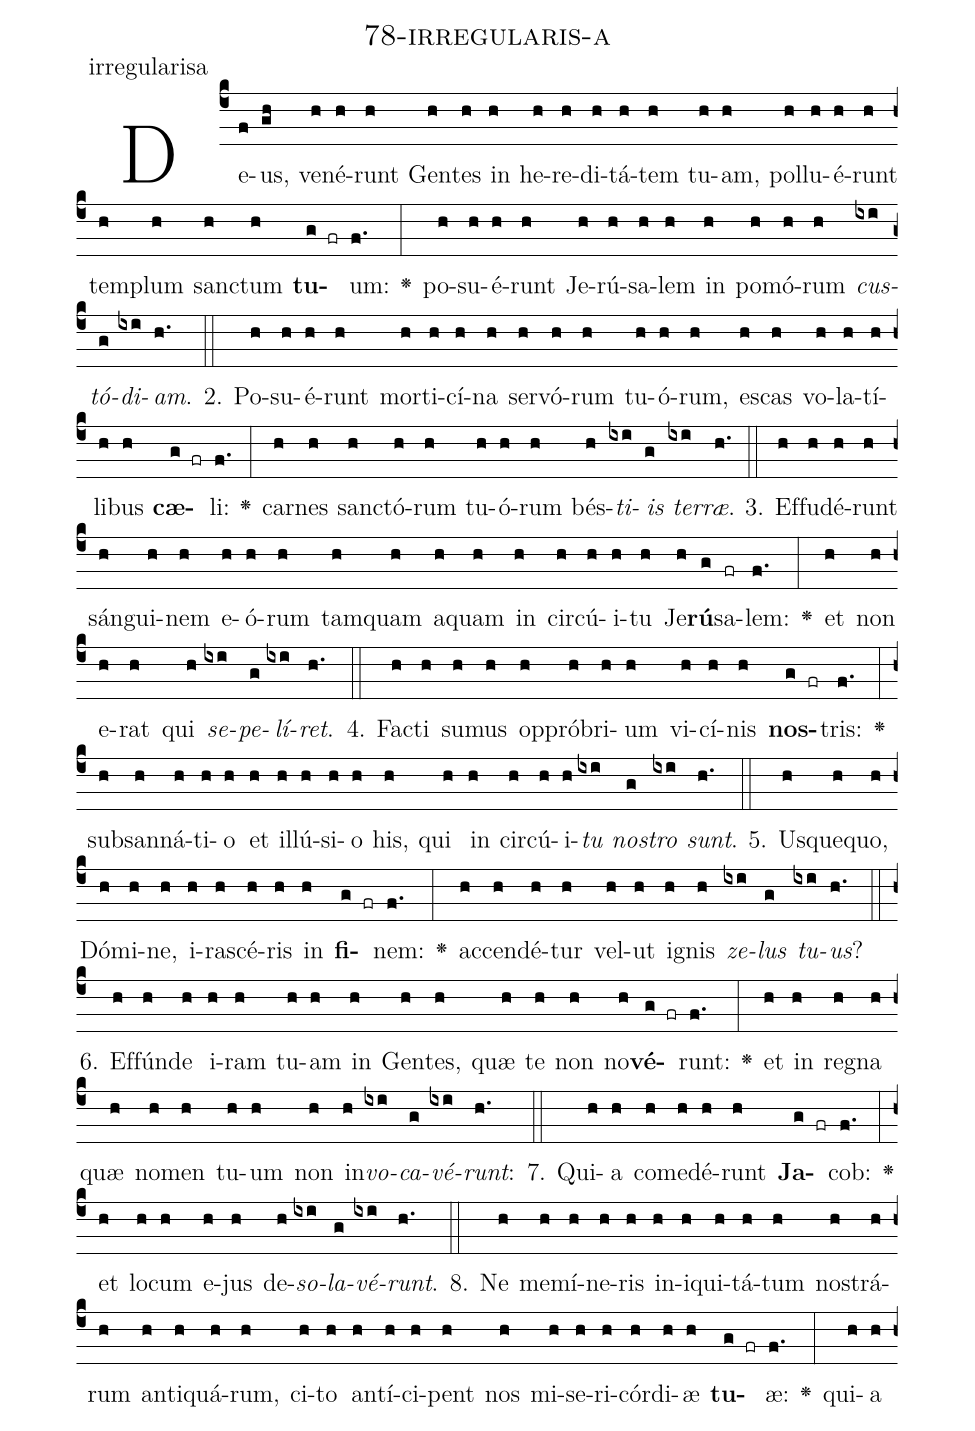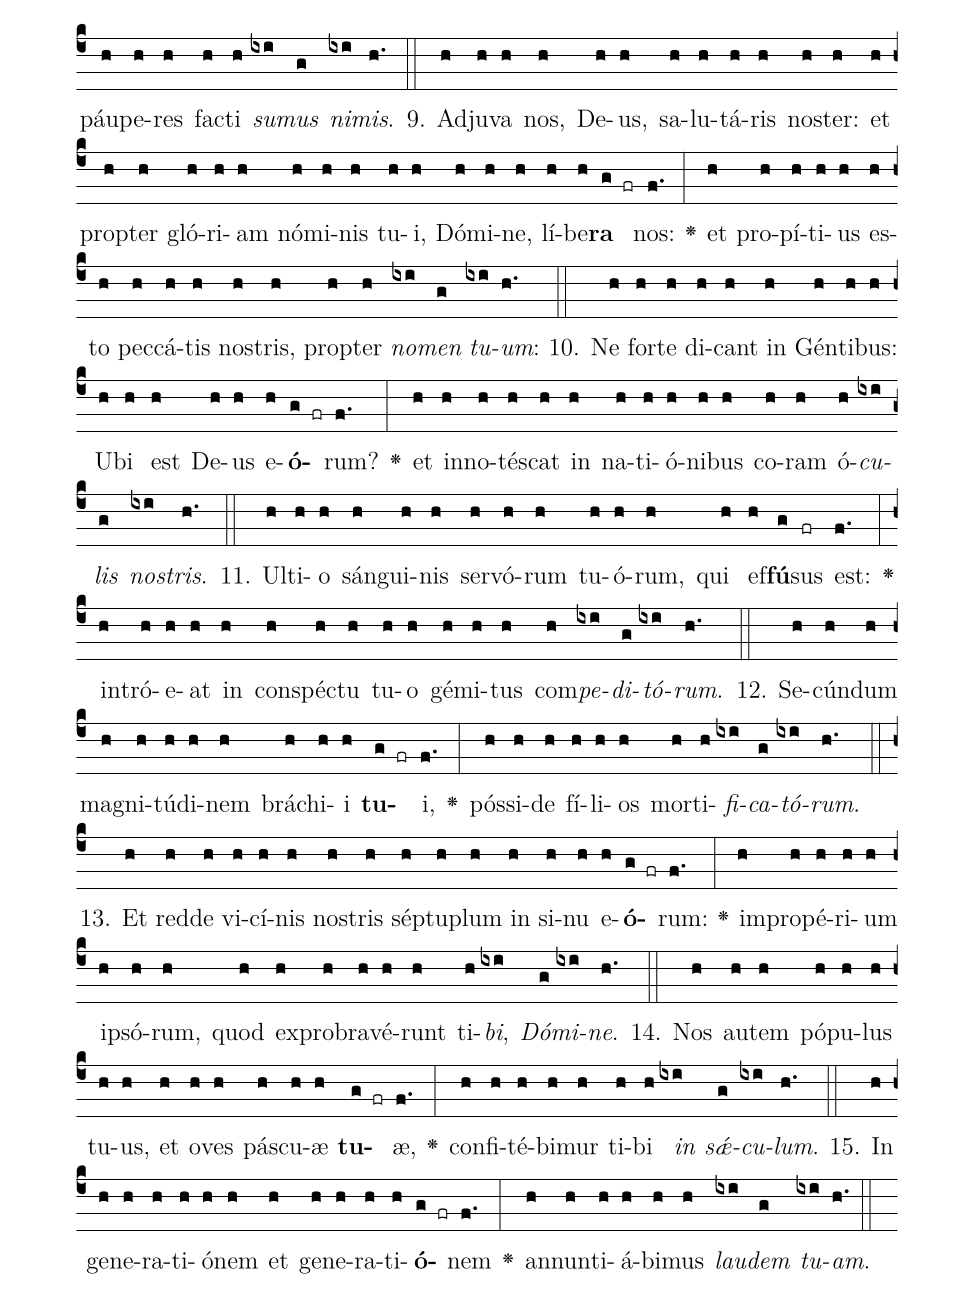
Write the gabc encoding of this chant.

name: 78-irregularis-a;
annotation: irregularisa;
%%
(c4)De(f)us,(gh) ve(h)né(h)runt(h) Gen(h)tes(h) in(h) he(h)re(h)di(h)tá(h)tem(h) tu(h)am,(h) pol(h)lu(h)é(h)runt(h) tem(h)plum(h) sanc(h)tum(h) <b>tu</b>(g fr)um:(f.) <v>\greheightstar</v>(:) po(h)su(h)é(h)runt(h) Je(h)rú(h)sa(h)lem(h) in(h) po(h)mó(h)rum(h) <i>cus</i>(ixi)<i>tó</i>(g)<i>di</i>(ixi)<i>am</i>.(h.) (::)
2. Po(h)su(h)é(h)runt(h) mor(h)ti(h)cí(h)na(h) ser(h)vó(h)rum(h) tu(h)ó(h)rum,(h) es(h)cas(h) vo(h)la(h)tí(h)li(h)bus(h) <b>cæ</b>(g fr)li:(f.) <v>\greheightstar</v>(:) car(h)nes(h) sanc(h)tó(h)rum(h) tu(h)ó(h)rum(h) bés(h)<i>ti</i>(ixi)<i>is</i>(g) <i>ter</i>(ixi)<i>ræ</i>.(h.) (::)
3. Ef(h)fu(h)dé(h)runt(h) sán(h)gui(h)nem(h) e(h)ó(h)rum(h) tam(h)quam(h) a(h)quam(h) in(h) cir(h)cú(h)i(h)tu(h) Je(h)<b>rú</b>(g)sa(fr)lem:(f.) <v>\greheightstar</v>(:) et(h) non(h) e(h)rat(h) qui(h) <i>se</i>(ixi)<i>pe</i>(g)<i>lí</i>(ixi)<i>ret</i>.(h.) (::)
4. Fac(h)ti(h) su(h)mus(h) op(h)pró(h)bri(h)um(h) vi(h)cí(h)nis(h) <b>nos</b>(g fr)tris:(f.) <v>\greheightstar</v>(:) sub(h)san(h)ná(h)ti(h)o(h) et(h) il(h)lú(h)si(h)o(h) his,(h) qui(h) in(h) cir(h)cú(h)i(h)<i>tu</i>(ixi) <i>nos</i>(g)<i>tro</i>(ixi) <i>sunt</i>.(h.) (::)
5. Us(h)que(h)quo,(h) Dó(h)mi(h)ne,(h) i(h)ra(h)scé(h)ris(h) in(h) <b>fi</b>(g fr)nem:(f.) <v>\greheightstar</v>(:) ac(h)cen(h)dé(h)tur(h) vel(h)ut(h) i(h)gnis(h) <i>ze</i>(ixi)<i>lus</i>(g) <i>tu</i>(ixi)<i>us</i>?(h.) (::)
6. Ef(h)fún(h)de(h) i(h)ram(h) tu(h)am(h) in(h) Gen(h)tes,(h) quæ(h) te(h) non(h) no(h)<b>vé</b>(g fr)runt:(f.) <v>\greheightstar</v>(:) et(h) in(h) re(h)gna(h) quæ(h) no(h)men(h) tu(h)um(h) non(h) in(h)<i>vo</i>(ixi)<i>ca</i>(g)<i>vé</i>(ixi)<i>runt</i>:(h.) (::)
7. Qui(h)a(h) com(h)e(h)dé(h)runt(h) <b>Ja</b>(g fr)cob:(f.) <v>\greheightstar</v>(:) et(h) lo(h)cum(h) e(h)jus(h) de(h)<i>so</i>(ixi)<i>la</i>(g)<i>vé</i>(ixi)<i>runt</i>.(h.) (::)
8. Ne(h) me(h)mí(h)ne(h)ris(h) in(h)i(h)qui(h)tá(h)tum(h) nos(h)trá(h)rum(h) an(h)ti(h)quá(h)rum,(h) ci(h)to(h) an(h)tí(h)ci(h)pent(h) nos(h) mi(h)se(h)ri(h)cór(h)di(h)æ(h) <b>tu</b>(g fr)æ:(f.) <v>\greheightstar</v>(:) qui(h)a(h) páu(h)pe(h)res(h) fac(h)ti(h) <i>su</i>(ixi)<i>mus</i>(g) <i>ni</i>(ixi)<i>mis</i>.(h.) (::)
9. Ad(h)ju(h)va(h) nos,(h) De(h)us,(h) sa(h)lu(h)tá(h)ris(h) nos(h)ter:(h) et(h) prop(h)ter(h) gló(h)ri(h)am(h) nó(h)mi(h)nis(h) tu(h)i,(h) Dó(h)mi(h)ne,(h) lí(h)be(h)<b>ra</b>(g fr) nos:(f.) <v>\greheightstar</v>(:) et(h) pro(h)pí(h)ti(h)us(h) es(h)to(h) pec(h)cá(h)tis(h) nos(h)tris,(h) prop(h)ter(h) <i>no</i>(ixi)<i>men</i>(g) <i>tu</i>(ixi)<i>um</i>:(h.) (::)
10. Ne(h) for(h)te(h) di(h)cant(h) in(h) Gén(h)ti(h)bus:(h) U(h)bi(h) est(h) De(h)us(h) e(h)<b>ó</b>(g fr)rum?(f.) <v>\greheightstar</v>(:) et(h) in(h)no(h)tés(h)cat(h) in(h) na(h)ti(h)ó(h)ni(h)bus(h) co(h)ram(h) ó(h)<i>cu</i>(ixi)<i>lis</i>(g) <i>nos</i>(ixi)<i>tris</i>.(h.) (::)
11. Ul(h)ti(h)o(h) sán(h)gui(h)nis(h) ser(h)vó(h)rum(h) tu(h)ó(h)rum,(h) qui(h) ef(h)<b>fú</b>(g)sus(fr) est:(f.) <v>\greheightstar</v>(:) in(h)tró(h)e(h)at(h) in(h) con(h)spéc(h)tu(h) tu(h)o(h) gé(h)mi(h)tus(h) com(h)<i>pe</i>(ixi)<i>di</i>(g)<i>tó</i>(ixi)<i>rum</i>.(h.) (::)
12. Se(h)cún(h)dum(h) ma(h)gni(h)tú(h)di(h)nem(h) brá(h)chi(h)i(h) <b>tu</b>(g fr)i,(f.) <v>\greheightstar</v>(:) pós(h)si(h)de(h) fí(h)li(h)os(h) mor(h)ti(h)<i>fi</i>(ixi)<i>ca</i>(g)<i>tó</i>(ixi)<i>rum</i>.(h.) (::)
13. Et(h) red(h)de(h) vi(h)cí(h)nis(h) nos(h)tris(h) sép(h)tu(h)plum(h) in(h) si(h)nu(h) e(h)<b>ó</b>(g fr)rum:(f.) <v>\greheightstar</v>(:) im(h)pro(h)pé(h)ri(h)um(h) ip(h)só(h)rum,(h) quod(h) ex(h)pro(h)bra(h)vé(h)runt(h) ti(h)<i>bi</i>,(ixi) <i>Dó</i>(g)<i>mi</i>(ixi)<i>ne</i>.(h.) (::)
14. Nos(h) au(h)tem(h) pó(h)pu(h)lus(h) tu(h)us,(h) et(h) o(h)ves(h) pás(h)cu(h)æ(h) <b>tu</b>(g fr)æ,(f.) <v>\greheightstar</v>(:) con(h)fi(h)té(h)bi(h)mur(h) ti(h)bi(h) <i>in</i>(ixi) <i>sǽ</i>(g)<i>cu</i>(ixi)<i>lum</i>.(h.) (::)
15. In(h) ge(h)ne(h)ra(h)ti(h)ó(h)nem(h) et(h) ge(h)ne(h)ra(h)ti(h)<b>ó</b>(g fr)nem(f.) <v>\greheightstar</v>(:) an(h)nun(h)ti(h)á(h)bi(h)mus(h) <i>lau</i>(ixi)<i>dem</i>(g) <i>tu</i>(ixi)<i>am</i>.(h.) (::)
